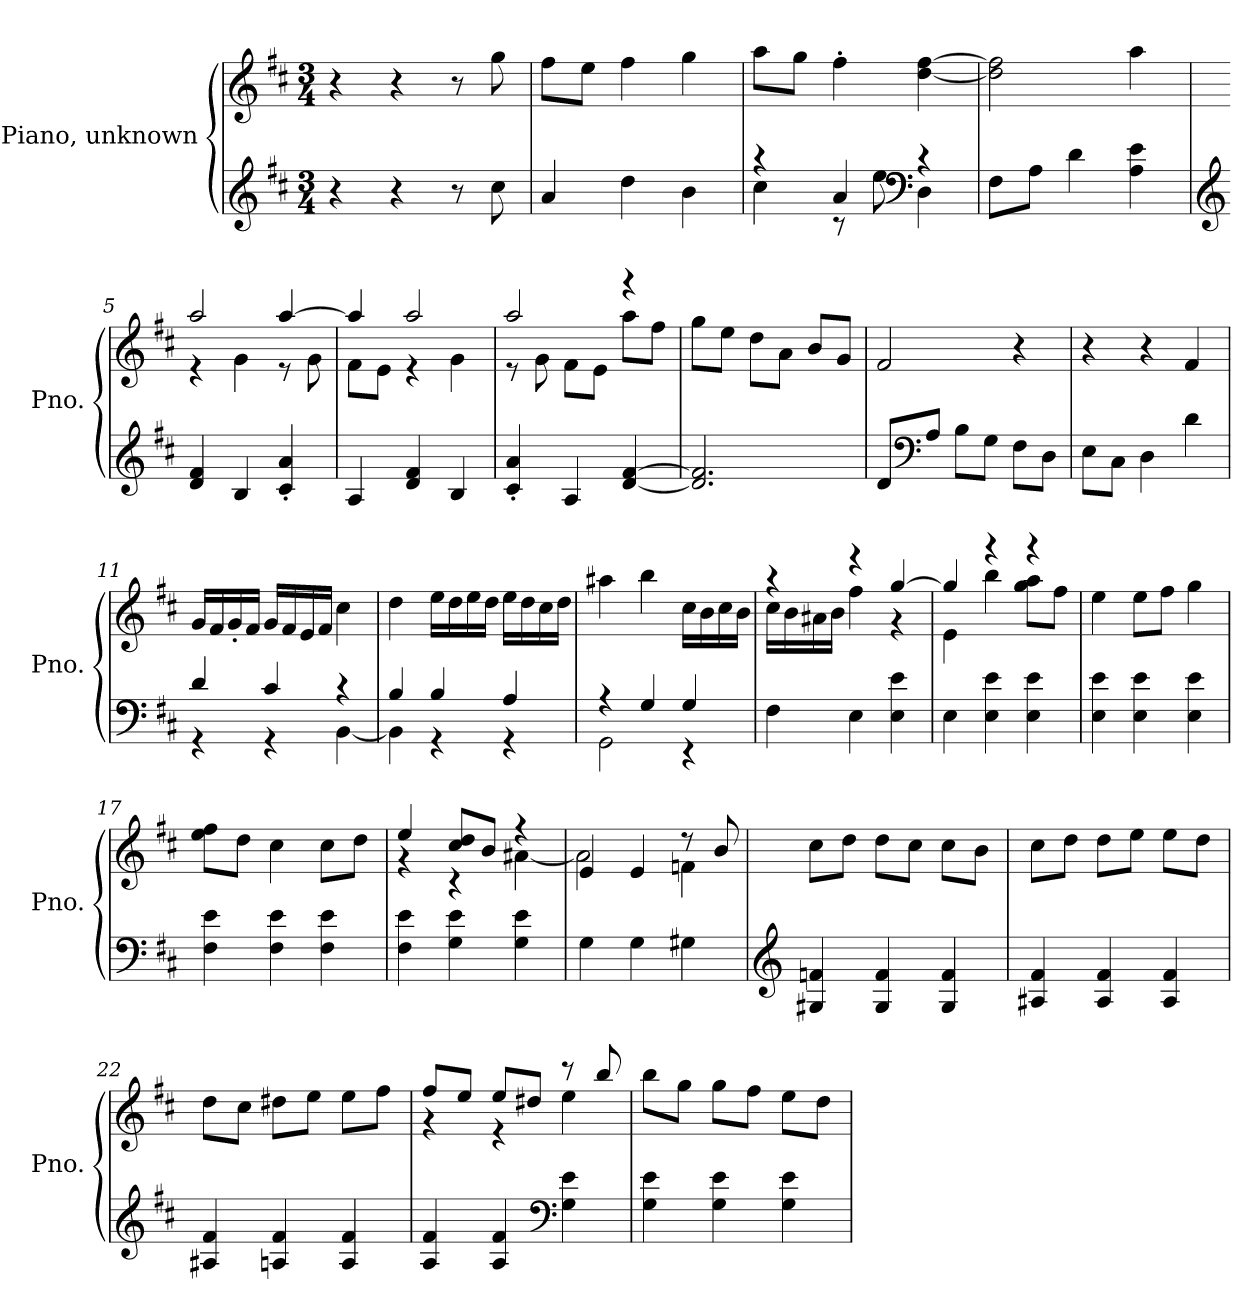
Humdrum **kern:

**kern	**kern
*part1	*part1
*staff2	*staff1
*I"Piano, unknown	*
*I'Pno.	*
*clefG2	*clefG2
*k[f#c#]	*k[f#c#]
*M3/4	*M3/4
*MM200	*MM200
=1	=1
4r	4r
4r	4r
8r	8r
8cc#\	8gg\
=2	=2
4a/	8ff#\L
.	8ee\J
4dd\	4ff#\
4b\	4gg\
=3	=3
*^	*
4r	4cc#\	8aa\L
.	.	8gg\J
4a/	8r	4ff#'\
.	8ee\	.
*clefF4	*	*
4r	4D\	[4dd\ [4ff#\
*v	*v	*
=4	=4
8F#\L	2dd\] 2ff#\]
8A\J	.
4d\	.
4A\ 4e\	4aa\
=5	=5
*clefG2	*
*	*^
4d/ 4f#/	2aa/	4r
4B/	.	4g\
4c#/' 4a/'	[4aa/	8r
.	.	8g\
=6	=6	=6
4A/	4aa/]	8f#\L
.	.	8e\J
4d/ 4f#/	2aa/	4r
4B/	.	4g\
=7	=7	=7
4c#/' 4a/'	2aa/	8r
.	.	8g\
4A/	.	8f#\L
.	.	8e\J
[4d/ [4f#/	4r	8aa\L
.	.	8ff#\J
*	*v	*v
!!LO:LB:g=z
=8	=8
2.d/] 2.f#/]	8gg\L
.	8ee\J
.	8dd\L
.	8a\J
.	8b/L
.	8g/J
=9	=9
8d/L	2f#/
*clefF4	*
8A/J	.
8B\L	.
8G\J	.
8F#\L	4r
8D\J	.
=10	=10
8E\L	4r
8C#\J	.
4D\	4r
4d\	4f#/
=11	=11
*^	*
4d/	4r	16g/LL
.	.	16f#/
.	.	16g'/
.	.	16f#/JJ
4c#/	4r	16g/LL
.	.	16f#/
.	.	16e/
.	.	16f#/JJ
4r	[4BB\	4cc#\
=12	=12	=12
4B/	4BB\]	4dd\
4B/	4r	16ee\LL
.	.	16dd\
.	.	16ee\
.	.	16dd\JJ
4A/	4r	16ee\LL
.	.	16dd\
.	.	16cc#\
.	.	16dd\JJ
!!LO:LB:g=z
=13	=13	=13
4r	2GG\	4aa#X\
4G/	.	4bb\
4G/	4r	16cc#\LL
.	.	16b\
.	.	16cc#\
.	.	16b\JJ
*v	*v	*
=14	=14
*	*^
4F#\	4r	16cc#\LL
.	.	16b\
.	.	16a#X\
.	.	16b\JJ
4E\	4r	4ff#\
4E\ 4e\	[4gg/	4r
=15	=15	=15
4E\	4gg/]	4e\
4E\ 4e\	4r	4bb\
4E\ 4e\	4r	8gg\ 8aa\L
.	.	8ff#\J
*	*v	*v
=16	=16
4E\ 4e\	4ee\
4E\ 4e\	8ee\L
.	8ff#\J
4E\ 4e\	4gg\
=17	=17
4F#\ 4e\	8ee\ 8ff#\L
.	8dd\J
4F#\ 4e\	4cc#\
4F#\ 4e\	8cc#\L
.	8dd\J
=18	=18
*	*^
4F#\ 4e\	4ee/	4r
4G\ 4e\	8cc#/ 8dd/L	4r
.	8b/J	.
4G\ 4e\	4r	[4a#X\
!!LO:LB:g=z	!!
=19	=19	=19
4G\	4e/	2a#\]
4G\	4e/	.
4G#X\	8r	4fn\
.	8b/	.
*	*v	*v
=20	=20
*clefG2	*
4G#X/ 4fn/	8cc#\L
.	8dd\J
4G#/ 4f/	8dd\L
.	8cc#\J
4G#/ 4f/	8cc#\L
.	8b\J
=21	=21
4A#X/ 4f#/	8cc#\L
.	8dd\J
4A#/ 4f#/	8dd\L
.	8ee\J
4A#/ 4f#/	8ee\L
.	8dd\J
=22	=22
4A#X/ 4f#/	8dd\L
.	8cc#\J
4An/ 4f#/	8dd#X\L
.	8ee\J
4A/ 4f#/	8ee\L
.	8ff#\J
=23	=23
*	*^
4A/ 4f#/	8ff#/L	4r
.	8ee/J	.
4A/ 4f#/	8ee/L	4r
.	8dd#X/J	.
*clefF4	*	*
4G\ 4e\	8r	4ee\
.	8bb/	.
*	*v	*v
!!LO:LB:g=z
=24	=24
4G\ 4e\	8bb\L
.	8gg\J
4G\ 4e\	8gg\L
.	8ff#\J
4G\ 4e\	8ee\L
.	8dd\J
=	=
*-	*-
